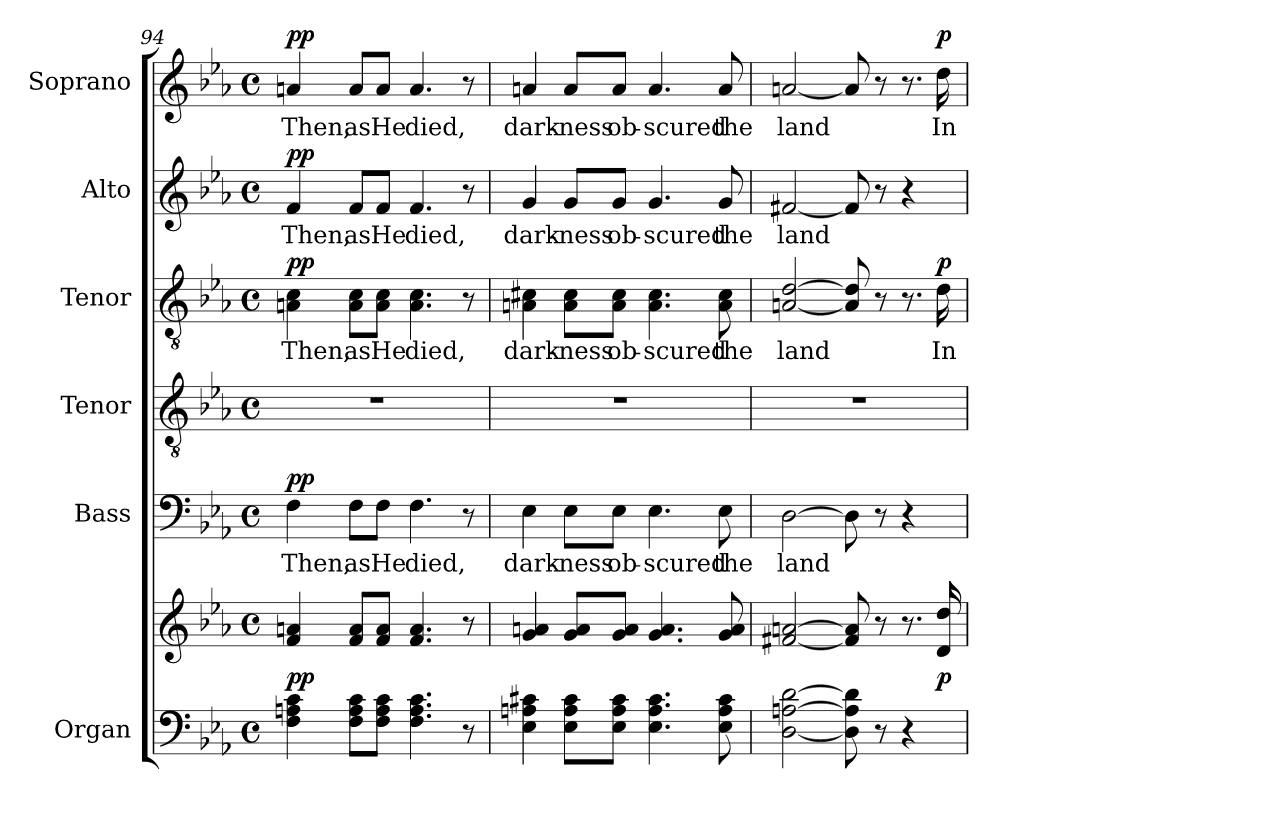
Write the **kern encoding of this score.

**kern	**kern	**dynam	**kern	**text	**dynam	**kern	**kern	**text	**dynam	**kern	**text	**dynam	**kern	**text	**dynam
*part6	*part6	*part6	*part5	*part5	*part5	*part4	*part3	*part3	*part3	*part2	*part2	*part2	*part1	*part1	*part1
*staff7	*staff6	*staff6/7	*staff5	*staff5	*staff5	*staff4	*staff3	*staff3	*staff3	*staff2	*staff2	*staff2	*staff1	*staff1	*staff1
*I"Organ	*	*	*I"Bass	*	*	*I"Tenor	*I"Tenor	*	*	*I"Alto	*	*	*I"Soprano	*	*
*I'Org.	*	*	*I'B.	*	*	*I'T.	*I'T.	*	*	*I'A.	*	*	*I'S.	*	*
*clefF4	*clefG2	*	*clefF4	*	*	*clefGv2	*clefGv2	*	*	*clefG2	*	*	*clefG2	*	*
*	*	*	*	*	*	*ITrd7c12	*ITrd7c12	*	*	*	*	*	*	*	*
*k[b-e-a-]	*k[b-e-a-]	*	*k[b-e-a-]	*	*	*k[b-e-a-]	*k[b-e-a-]	*	*	*k[b-e-a-]	*	*	*k[b-e-a-]	*	*
*E-:	*E-:	*	*E-:	*	*	*E-:	*E-:	*	*	*E-:	*	*	*E-:	*	*
*M4/4	*M4/4	*	*M4/4	*	*	*M4/4	*M4/4	*	*	*M4/4	*	*	*M4/4	*	*
*met(c)	*met(c)	*	*met(c)	*	*	*met(c)	*met(c)	*	*	*met(c)	*	*	*met(c)	*	*
=94	=94	=94	=94	=94	=94	=94	=94	=94	=94	=94	=94	=94	=94	=94	=94
!	!	!	!	!LO:LY:b:color=#000000	!	!	!	!	!	!	!	!	!	!	!
!	!	!	!	!	!	!	!	!LO:LY:b:color=#000000	!	!	!	!	!	!	!
!	!	!	!	!	!	!	!	!	!	!	!LO:LY:b:color=#000000	!	!	!	!
!	!	!	!	!	!	!	!	!	!	!	!	!	!	!LO:LY:b:color=#000000	!
4Fi\ 4Ani 4ci	4fi/ 4ani	pp	4Fi\	Then,	pp	1r	4AAni\ 4Ci	Then,	pp	4fi/	Then,	pp	4ani/	Then,	pp
!	!	!	!	!LO:LY:b:color=#000000	!	!	!	!	!	!	!	!	!	!	!
!	!	!	!	!	!	!	!	!LO:LY:b:color=#000000	!	!	!	!	!	!	!
!	!	!	!	!	!	!	!	!	!	!	!LO:LY:b:color=#000000	!	!	!	!
!	!	!	!	!	!	!	!	!	!	!	!	!	!	!LO:LY:b:color=#000000	!
8Fi\ 8Ai 8ciL	8fi/ 8aiL	.	8Fi\L	as	.	.	8AAi\ 8CiL	as	.	8fi/L	as	.	8ai/L	as	.
!	!	!	!	!LO:LY:b:color=#000000	!	!	!	!	!	!	!	!	!	!	!
!	!	!	!	!	!	!	!	!LO:LY:b:color=#000000	!	!	!	!	!	!	!
!	!	!	!	!	!	!	!	!	!	!	!LO:LY:b:color=#000000	!	!	!	!
!	!	!	!	!	!	!	!	!	!	!	!	!	!	!LO:LY:b:color=#000000	!
8Fi\ 8Ai 8ciJ	8fi/ 8aiJ	.	8Fi\J	He	.	.	8AAi\ 8CiJ	He	.	8fi/J	He	.	8ai/J	He	.
!	!	!	!	!LO:LY:b:color=#000000	!	!	!	!	!	!	!	!	!	!	!
!	!	!	!	!	!	!	!	!LO:LY:b:color=#000000	!	!	!	!	!	!	!
!	!	!	!	!	!	!	!	!	!	!	!LO:LY:b:color=#000000	!	!	!	!
!	!	!	!	!	!	!	!	!	!	!	!	!	!	!LO:LY:b:color=#000000	!
4.Fi\ 4.Ai 4.ci	4.fi/ 4.ai	.	4.Fi\	died,	.	.	4.AAi\ 4.Ci	died,	.	4.fi/	died,	.	4.ai/	died,	.
8r	8r	.	8r	.	.	.	8r	.	.	8r	.	.	8r	.	.
=95	=95	=95	=95	=95	=95	=95	=95	=95	=95	=95	=95	=95	=95	=95	=95
!	!	!	!	!LO:LY:b:color=#000000	!	!	!	!	!	!	!	!	!	!	!
!	!	!	!	!	!	!	!	!LO:LY:b:color=#000000	!	!	!	!	!	!	!
!	!	!	!	!	!	!	!	!	!	!	!LO:LY:b:color=#000000	!	!	!	!
!	!	!	!	!	!	!	!	!	!	!	!	!	!	!LO:LY:b:color=#000000	!
4E-i\ 4Ani 4c#Xi	4gi/ 4ani	.	4E-i\	dark-	.	1r	4AAni\ 4C#Xi	dark-	.	4gi/	dark-	.	4ani/	dark-	.
!	!	!	!	!LO:LY:b:color=#000000	!	!	!	!	!	!	!	!	!	!	!
!	!	!	!	!	!	!	!	!LO:LY:b:color=#000000	!	!	!	!	!	!	!
!	!	!	!	!	!	!	!	!	!	!	!LO:LY:b:color=#000000	!	!	!	!
!	!	!	!	!	!	!	!	!	!	!	!	!	!	!LO:LY:b:color=#000000	!
8E-i\ 8Ai 8c#iL	8gi/ 8aiL	.	8E-i\L	-ness	.	.	8AAi\ 8C#iL	-ness	.	8gi/L	-ness	.	8ai/L	-ness	.
!	!	!	!	!LO:LY:b:color=#000000	!	!	!	!	!	!	!	!	!	!	!
!	!	!	!	!	!	!	!	!LO:LY:b:color=#000000	!	!	!	!	!	!	!
!	!	!	!	!	!	!	!	!	!	!	!LO:LY:b:color=#000000	!	!	!	!
!	!	!	!	!	!	!	!	!	!	!	!	!	!	!LO:LY:b:color=#000000	!
8E-i\ 8Ai 8c#iJ	8gi/ 8aiJ	.	8E-i\J	ob-	.	.	8AAi\ 8C#iJ	ob-	.	8gi/J	ob-	.	8ai/J	ob-	.
!	!	!	!	!LO:LY:b:color=#000000	!	!	!	!	!	!	!	!	!	!	!
!	!	!	!	!	!	!	!	!LO:LY:b:color=#000000	!	!	!	!	!	!	!
!	!	!	!	!	!	!	!	!	!	!	!LO:LY:b:color=#000000	!	!	!	!
!	!	!	!	!	!	!	!	!	!	!	!	!	!	!LO:LY:b:color=#000000	!
4.E-i\ 4.Ai 4.c#i	4.gi/ 4.ai	.	4.E-i\	-scured	.	.	4.AAi\ 4.C#i	-scured	.	4.gi/	-scured	.	4.ai/	-scured	.
!	!	!	!	!LO:LY:b:color=#000000	!	!	!	!	!	!	!	!	!	!	!
!	!	!	!	!	!	!	!	!LO:LY:b:color=#000000	!	!	!	!	!	!	!
!	!	!	!	!	!	!	!	!	!	!	!LO:LY:b:color=#000000	!	!	!	!
!	!	!	!	!	!	!	!	!	!	!	!	!	!	!LO:LY:b:color=#000000	!
8E-i\ 8Ai 8c#i	8gi/ 8ai	.	8E-i\	the	.	.	8AAi\ 8C#i	the	.	8gi/	the	.	8ai/	the	.
=96	=96	=96	=96	=96	=96	=96	=96	=96	=96	=96	=96	=96	=96	=96	=96
!	!	!	!	!LO:LY:b:color=#000000	!	!	!	!	!	!	!	!	!	!	!
!	!	!	!	!	!	!	!	!LO:LY:b:color=#000000	!	!	!	!	!	!	!
!	!	!	!	!	!	!	!	!	!	!	!LO:LY:b:color=#000000	!	!	!	!
!	!	!	!	!	!	!	!	!	!	!	!	!	!	!LO:LY:b:color=#000000	!
[<2Di\ [>2Ani [>2di	[<2f#Xi/ [>2ani	.	[>2Di\	land	.	1r	[<2AAni/ [>2Di	land	.	[<2f#Xi/	land	.	[<2ani/	land	.
8Di\] 8Ai] 8di]	8f#i/] 8ai]	.	8Di\]	.	.	.	8AAi/] 8Di]	.	.	8f#i/]	.	.	8ai/]	.	.
8r	8r	.	8r	.	.	.	8r	.	.	8r	.	.	8r	.	.
4r	8.r	.	4r	.	.	.	8.r	.	.	4r	.	.	8.r	.	.
!	!	!	!	!	!	!	!	!LO:LY:b:color=#000000	!	!	!	!	!	!	!
!	!	!	!	!	!	!	!	!	!	!	!	!	!	!LO:LY:b:color=#000000	!
.	16di/ 16ddi	p	.	.	.	.	16Di\	In	p	.	.	.	16ddi\	In	p
=	=	=	=	=	=	=	=	=	=	=	=	=	=	=	=
*-	*-	*-	*-	*-	*-	*-	*-	*-	*-	*-	*-	*-	*-	*-	*-
